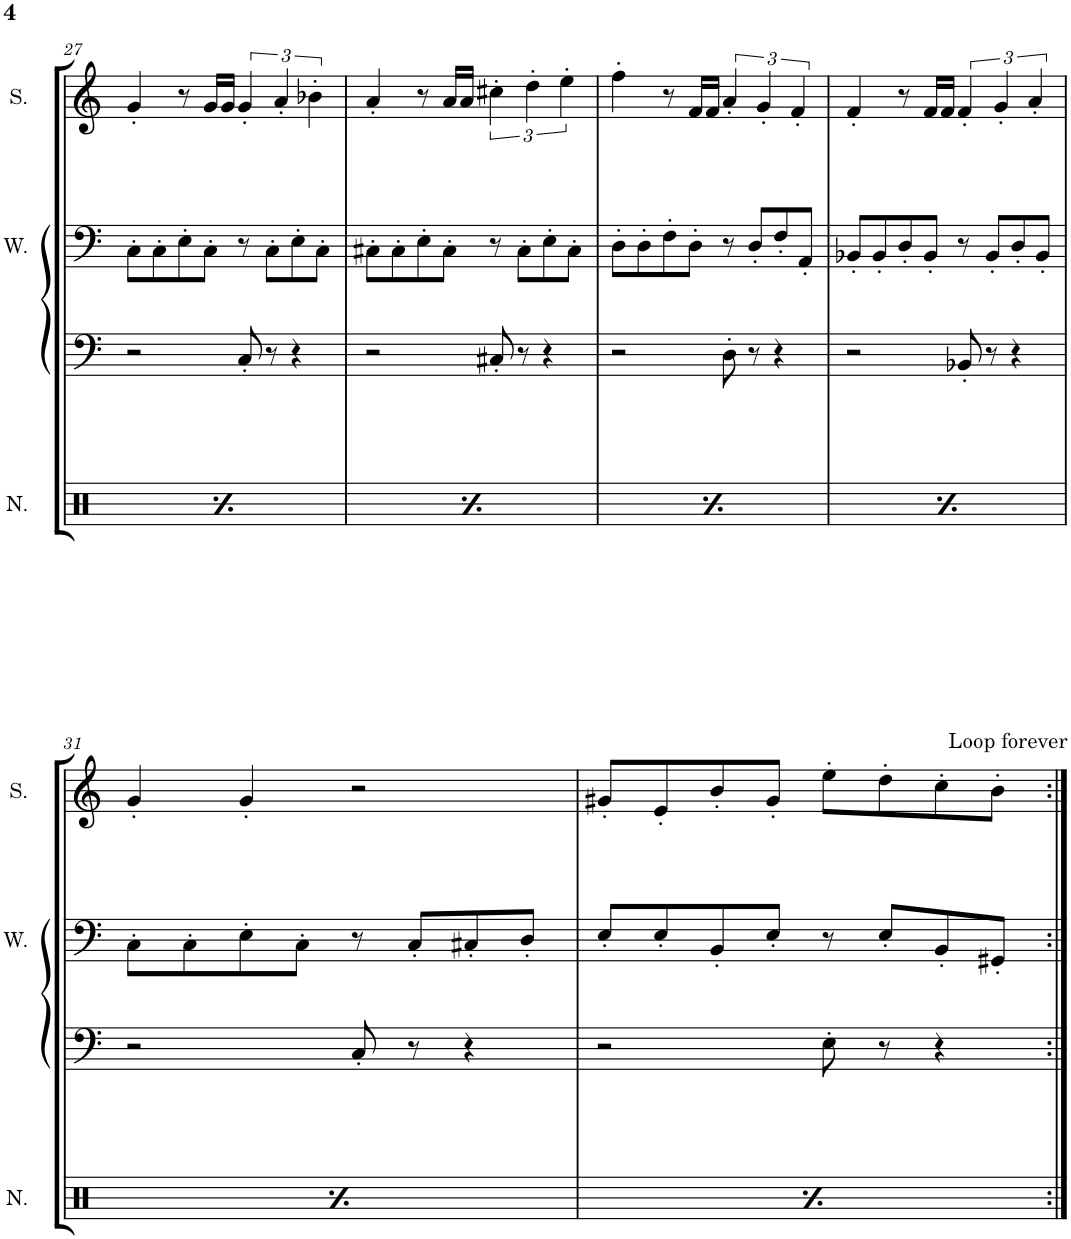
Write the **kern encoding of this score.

**kern	**dynam	**kern	**kern	**kern	**kern
*part5	*part5	*part4	*part3	*part2	*part1
*staff5	*staff5	*staff4	*staff3	*staff2	*staff1
*I"Noise	*	*I"Saw Synthesizer	*I"Wave	*I"Square Synthesizer	*I"Square
*I'N.	*	*	*I'W.	*	*I'S.
!!LO:PB:g=z
*clefX	*	*clefF4	*clefF4	*clefG2	*clefG2
*k[]	*	*k[]	*k[]	*k[]	*k[]
*M4/4	*	*M4/4	*M4/4	*M4/4	*M4/4
*met(c)	*	*met(c)	*met(c)	*met(c)	*met(c)
=27	=27	=27	=27	=27	=27
!	!LO:DY:b	!	!	!	!
8Rf\L	mf	2r	8C'\L	12.f]	4g'/
8Rf\	.	.	8C'\	4g'	.
8Rcc\	.	.	8E'\	.	8r
8Rf\J	.	.	8C'\J	8r	16g/LL
.	.	.	.	.	16g/JJ
8r	.	8C'/	8r	16g/LL	6g'/
.	.	.	.	16g/J	.
8Rf\L	.	8r	8C'\L	[12.g/J	.
.	.	.	.	.	6a'/
*	*	*	*	*Xbrackettup	*
8Rcc\	.	4r	8E'\	24g]	.
.	.	.	.	6a	.
.	.	.	.	.	6b-X'\
8Rgg\J	.	.	8C'\J	.	.
.	.	.	.	[24b-X	.
=28	=28	=28	=28	=28	=28
!	!LO:DY:b	!	!	!	!
8Rf\L	mf	2r	8C#X'\L	12.b-]	4a'/
8Rf\	.	.	8C#'\	4a'	.
8Rcc\	.	.	8E'\	.	8r
8Rf\J	.	.	8C#'\J	8r	16a/LL
.	.	.	.	.	16a/JJ
8r	.	8C#X'/	8r	16a\LL	6cc#X'\
.	.	.	.	16a\J	.
8Rf\L	.	8r	8C#'\L	[12.cc#X\J	.
.	.	.	.	.	6dd'\
8Rcc\	.	4r	8E'\	24cc#]	.
.	.	.	.	6dd	.
.	.	.	.	.	6ee'\
8Rgg\J	.	.	8C#'\J	.	.
.	.	.	.	[24ee	.
=29	=29	=29	=29	=29	=29
!	!LO:DY:b	!	!	!	!
8Rf\L	mf	2r	8D'\L	12.ee]	4ff'\
8Rf\	.	.	8D'\	4ff'	.
8Rcc\	.	.	8F'\	.	8r
8Rf\J	.	.	8D'\J	8r	16f/LL
.	.	.	.	.	16f/JJ
8r	.	8D'\	8r	16f/LL	6a'/
.	.	.	.	16f/J	.
8Rf\L	.	8r	8D'/L	[12.a/J	.
.	.	.	.	.	6g'/
8Rcc\	.	4r	8F'/	24a]	.
.	.	.	.	6g	.
.	.	.	.	.	6f'/
8Rgg\J	.	.	8AA'/J	.	.
.	.	.	.	[24f	.
=30	=30	=30	=30	=30	=30
!	!LO:DY:b	!	!	!	!
8Rf\L	mf	2r	8BB-X'/L	12.f]	4f'/
8Rf\	.	.	8BB-'/	4f'	.
8Rcc\	.	.	8D'/	.	8r
8Rf\J	.	.	8BB-'/J	8r	16f/LL
.	.	.	.	.	16f/JJ
8r	.	8BB-X'/	8r	16f/LL	6f'/
.	.	.	.	16f/J	.
8Rf\L	.	8r	8BB-'/L	[12.f/J	.
.	.	.	.	.	6g'/
8Rcc\	.	4r	8D'/	24f]	.
.	.	.	.	6g	.
.	.	.	.	.	6a'/
8Rgg\J	.	.	8BB-'/J	.	.
.	.	.	.	[24a	.
!!LO:LB:g=z
=31	=31	=31	=31	=31	=31
!	!LO:DY:b	!	!	!	!
8Rf\L	mf	2r	8C'\L	12.a]	4g'/
8Rf\	.	.	8C'\	4g'	.
8Rcc\	.	.	8E'\	.	4g'/
8Rf\J	.	.	8C'\J	4g'	.
8r	.	8C'/	8r	.	2r
8Rf\L	.	8r	8C'/L	8r	.
8Rcc\	.	4r	8C#X'/	4r	.
8Rgg\J	.	.	8D'/J	.	.
=32	=32	=32	=32	=32	=32
!	!LO:DY:b	!	!	!	!
8Rf\L	mf	2r	8E'/L	8r	8g#X'/L
8Rf\	.	.	8E'/	16r	8e'/
.	.	.	.	8g#X'	.
8Rcc\	.	.	8BB'/	.	8b'/
.	.	.	.	8e'/L	.
8Rf\J	.	.	8E'/J	.	8g#'/J
.	.	.	.	8b'/J	.
8r	.	8E'\	8r	.	8ee'\L
.	.	.	.	8g#'\L	.
8Rf\L	.	8r	8E'/L	.	8dd'\
.	.	.	.	8ee'\J	.
!	!	!	!	!	!LO:TX:a:t=Loop forever
8Rcc\	.	4r	8BB'/	.	8cc'\
.	.	.	.	8dd'\L	.
8Rgg\J	.	.	8GG#X'/J	.	8b'\J
.	.	.	.	16cc\Jk	.
=:|!	=:|!	=:|!	=:|!	=:|!	=:|!
*-	*-	*-	*-	*-	*-
